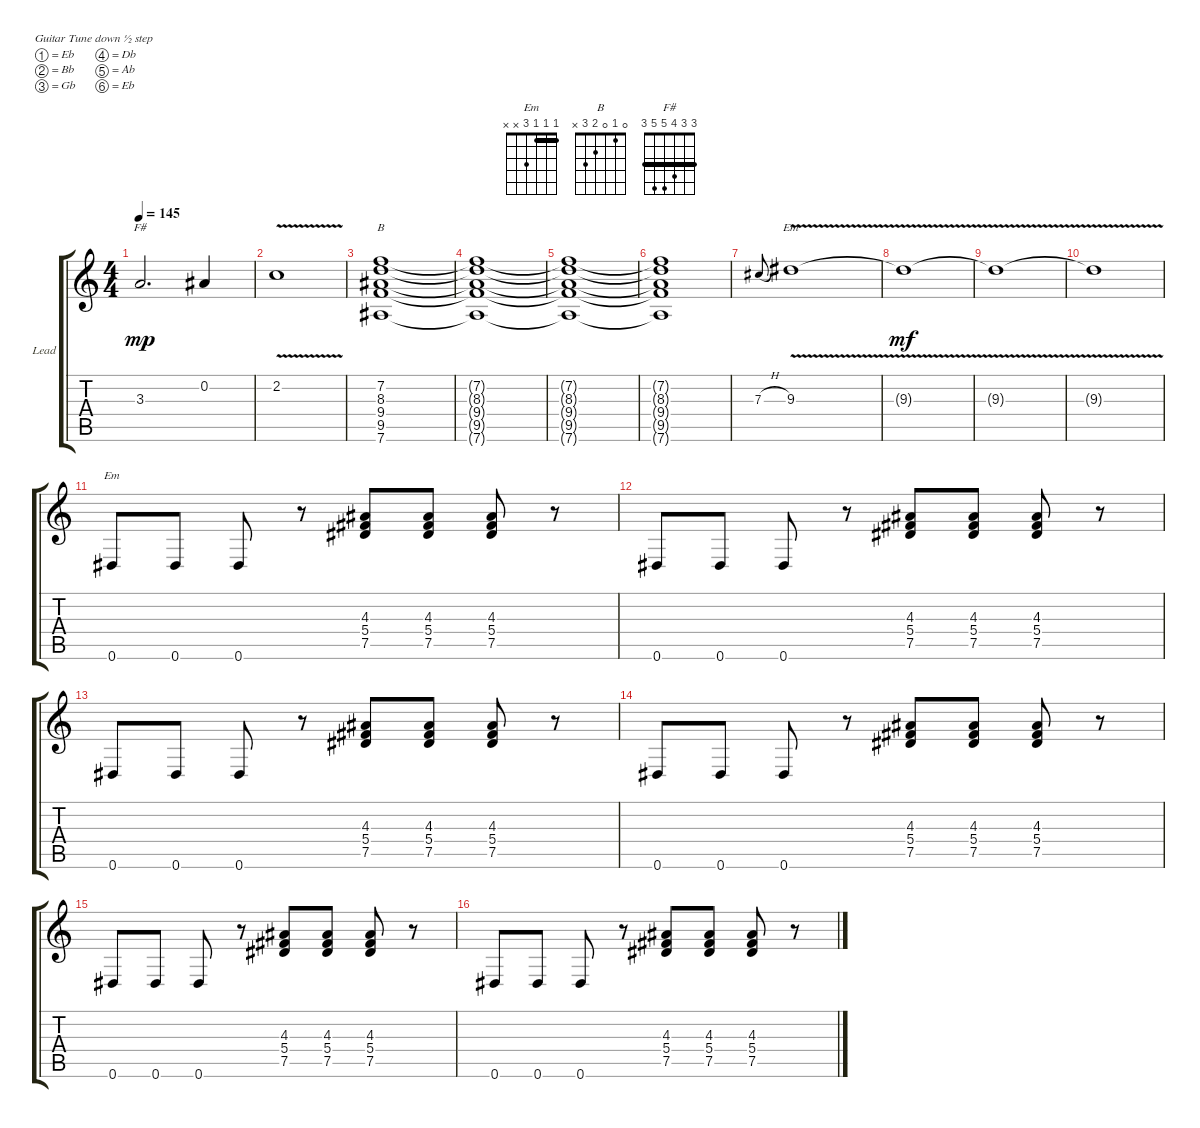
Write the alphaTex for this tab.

\defaultSystemsLayout 4
\bracketExtendMode groupsimilarinstruments
\firstSystemTrackNameOrientation horizontal
\otherSystemsTrackNameOrientation horizontal
\track ("Lead" "Lead") {multiBarRest instrument overdrivenguitar}
\staff {score tabs}
\tuning (Eb4 Bb3 Gb3 Db3 Ab2 Eb2)
\chord ("Em" 1 1 1 3 x x) {barre (1 1)}
\chord ("B" 0 1 0 2 3 x)
\chord ("F#" 3 3 4 5 5 3) {barre (3 3)}
\ts (4 4)
\tempo 145
\clef g2
\ks c
3.3.2{d ch "F#" dy mp} 0.2.4 |
2.2{v}.1 |
(7.6 9.5 9.4 8.3 7.2).1{ch "B"} |
(7.6{t} 9.5{t} 9.4{t} 8.3{t} 7.2{t}).1 |
(7.2{t} 8.3{t} 9.4{t} 9.5{t} 7.6{t}).1 |
(7.2{t} 8.3{t} 9.4{t} 9.5{t} 7.6{t}).1 |
7.3{h}.8{gr onbeat} 9.3{v}.1{ch "Em"} |
9.3{v t}.1{dy mf} |
9.3{v t}.1 |
9.3{v t}.1 |
0.6.8{ch "Em"} 0.6.8 0.6.8 r.8 (5.4 4.3 7.5).8 (4.3 5.4 7.5).8 (4.3 5.4 7.5).8 r.8 |
0.6.8 0.6.8 0.6.8 r.8 (5.4 4.3 7.5).8 (4.3 5.4 7.5).8 (4.3 5.4 7.5).8 r.8 |
0.6.8 0.6.8 0.6.8 r.8 (5.4 4.3 7.5).8 (4.3 5.4 7.5).8 (4.3 5.4 7.5).8 r.8 |
0.6.8 0.6.8 0.6.8 r.8 (5.4 4.3 7.5).8 (4.3 5.4 7.5).8 (4.3 5.4 7.5).8 r.8 |
0.6.8 0.6.8 0.6.8 r.8 (5.4 4.3 7.5).8 (4.3 5.4 7.5).8 (4.3 5.4 7.5).8 r.8 |
0.6.8 0.6.8 0.6.8 r.8 (5.4 4.3 7.5).8 (4.3 5.4 7.5).8 (4.3 5.4 7.5).8 r.8
